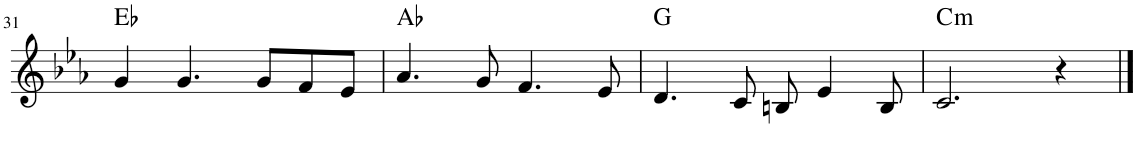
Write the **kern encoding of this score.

**kern	**harte
*part1	*part1
*staff1	*
*I"Piano	*
*I'Pno.	*
!!LO:PB:g=z
*clefG2	*
*k[b-e-a-]	*
*M4/4	*
=31	=31
4g/	Eb:maj
4.g/	.
8g/L	.
8f/	.
8e-/J	.
=32	=32
4.a-/	Ab:maj
8g/	.
4.f/	.
8e-/	.
=33	=33
4.d/	G:maj
8c/	.
8Bn/	.
4e-/	.
8B/	.
=34	=34
!	!LO:H:kt=m
2.c/	C:min
4r	.
==	==
*-	*-
